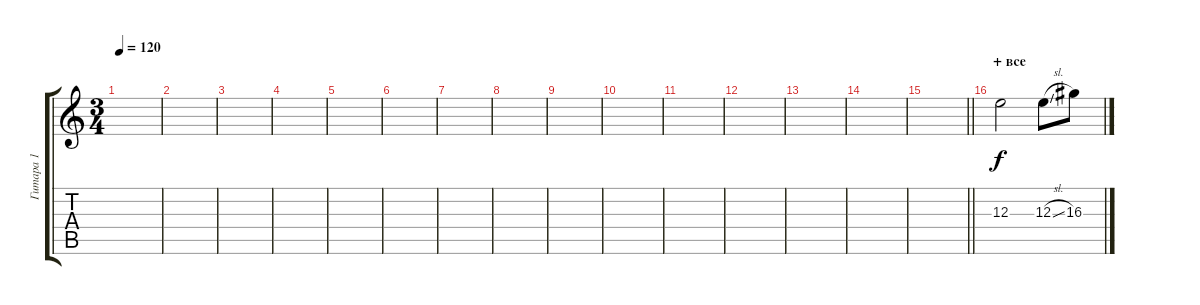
\track ("Гитара 1" "Гитара 1") {instrument distortionguitar}
\staff {score tabs}
\tuning (Db4 Ab3 E3 B2 Gb2 Db2) {hide}
\ts (3 4)
\tempo 120
\clef g2
\ks c
|
|
|
|
|
|
|
|
|
|
|
|
|
|
\barLineRight lightlight
|
\section ("" "+ все")
12.3.2 12.3{sl}.8 16.3.8
